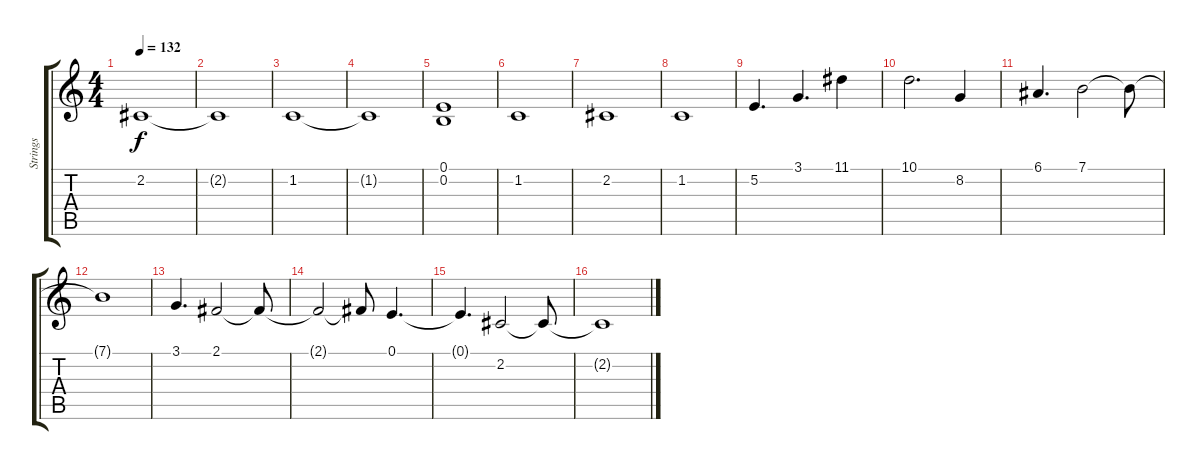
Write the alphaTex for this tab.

\track ("Strings" "Strings") {instrument synthstrings2}
\staff {score tabs}
\tuning (E4 B3 G3 D3 A2 E2) {hide}
\ts (4 4)
\tempo 132
\clef g2
\ks c
2.2.1{dy f} |
2.2{t}.1 |
1.2.1 |
1.2{t}.1 |
(0.1 0.2).1 |
1.2.1 |
2.2.1 |
1.2.1 |
5.2.4{d} 3.1.4{d} 11.1.4 |
10.1.2{d} 8.2.4 |
6.1.4{d} 7.1.2 7.1{t}.8 |
7.1{t}.1 |
3.1.4{d} 2.1.2 2.1{t}.8 |
2.1{t}.2 2.1{t}.8 0.1.4{d} |
0.1{t}.4{d} 2.2.2 2.2{t}.8 |
2.2{t}.1
